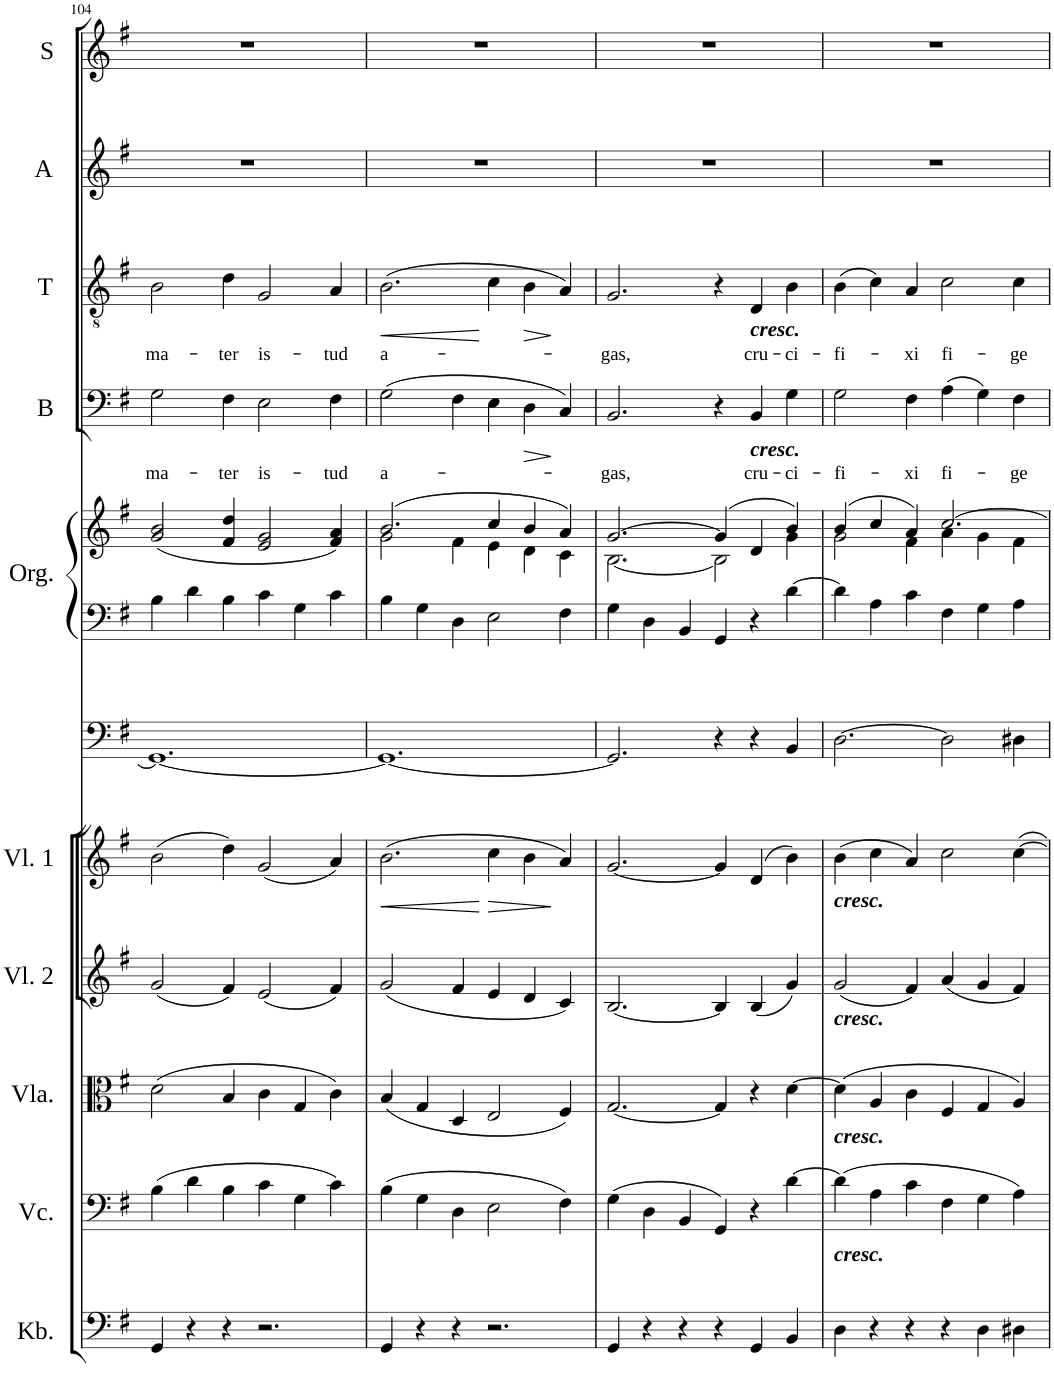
**kern	**kern	**kern	**kern	**kern	**dynam	**kern	**kern	**kern	**kern	**text	**dynam	**kern	**text	**dynam	**kern	**kern
*part11	*part10	*part9	*part8	*part7	*part7	*part6	*part5	*part5	*part4	*part4	*part4	*part3	*part3	*part3	*part2	*part1
*staff12	*staff11	*staff10	*staff9	*staff8	*staff8	*staff7	*staff6	*staff5	*staff4	*staff4	*staff4	*staff3	*staff3	*staff3	*staff2	*staff1
*I"Kontrabass	*I"Cello	*I"Viola	*I"Violine 2	*I"Violine 1	*	*	*I"Orgel	*	*I"Bass	*	*	*I"Tenor	*	*	*I"Alt	*I"Sopran
*I'Kb.	*	*I'Vla.	*I'Vl. 2	*I'Vl. 1	*	*	*I'Org.	*	*I'B	*	*	*I'T	*	*	*I'A	*I'S
!!LO:PB:g=z
*clefF4	*clefF4	*clefC3	*clefG2	*clefG2	*	*clefF4	*clefF4	*clefG2	*clefF4	*	*	*clefGv2	*	*	*clefG2	*clefG2
*Trd7c12	*	*	*	*	*	*	*	*	*	*	*	*	*	*	*	*
*k[f#]	*k[f#]	*k[f#]	*k[f#]	*k[f#]	*	*k[f#]	*k[f#]	*k[f#]	*k[f#]	*	*	*k[f#]	*	*	*k[f#]	*k[f#]
*M6/4	*M6/4	*M6/4	*M6/4	*M6/4	*	*M6/4	*M6/4	*M6/4	*M6/4	*	*	*M6/4	*	*	*M6/4	*M6/4
=104	=104	=104	=104	=104	=104	=104	=104	=104	=104	=104	=104	=104	=104	=104	=104	=104
!	!	!	!	!	!	!	!	!	!	!LO:LY:b	!	!	!LO:LY:b	!	!	!
4GG/	(4B\	(2d\	(2g/	(2b\	.	1.GG_	4B\	(2g/ 2b/	2G\	ma-	.	2B\	ma-	.	1.r	1.r
4r	4d\	.	.	.	.	.	4d\	.	.	.	.	.	.	.	.	.
!	!	!	!	!	!	!	!	!	!	!LO:LY:b	!	!	!LO:LY:b	!	!	!
4r	4B\	4B/	4f#/)	4dd\)	.	.	4B\	4f#/ 4dd/	4F#\	-ter	.	4d\	-ter	.	.	.
!	!	!	!	!	!	!	!	!	!	!LO:LY:b	!	!	!LO:LY:b	!	!	!
2.r	4c\	4c\	(2e/	(2g/	.	.	4c\	2e/ 2g/	2E\	is-	.	2G/	is-	.	.	.
.	4G\	4G/	.	.	.	.	4G\	.	.	.	.	.	.	.	.	.
!	!	!	!	!	!	!	!	!	!	!LO:LY:b	!	!	!LO:LY:b	!	!	!
.	4c\)	4c\)	4f#/)	4a/)	.	.	4c\	4f#/ 4a/)	4F#\	-tud	.	4A/	-tud	.	.	.
=105	=105	=105	=105	=105	=105	=105	=105	=105	=105	=105	=105	=105	=105	=105	=105	=105
!	!	!	!	!	!LO:HP:b	!	!	!	!	!LO:LY:b	!	!	!LO:LY:b	!LO:HP:b	!	!
*	*	*	*	*	*	*	*	*^	*	*	*	*	*	*	*	*
4GG/	(4B\	(4B/	(2g/	(2.b\	<	1.GG_	4B\	(2.b/	2g\	(2G\	a-	.	(2.B\	a-	<	1.r	1.r
4r	4G\	4G/	.	.	.	.	4G\	.	.	.	.	.	.	.	.	.	.
4r	4D\	4D/	4f#/	.	.	.	4D\	.	4f#\	4F#\	.	.	.	.	.	.	.
!	!	!	!	!	!LO:HP:n=1:b	!	!	!	!	!	!	!	!	!	!	!	!
2.r	2E\	2E/	4e/	4cc\	[ >	.	2E\	4cc/	4e\	4E\	.	.	4c\	.	[	.	.
!	!	!	!	!	!	!	!	!	!	!	!	!LO:HP:b	!	!	!LO:HP:b	!	!
.	.	.	4d/	4b\	.	.	.	4b/	4d\	4D\	.	>	4B\	.	>	.	.
.	4F#\)	4F#/)	4c/)	4a/)	]	.	4F#\	4a/)	4c\	4C/)	.	]	4A/)	.	]	.	.
=106	=106	=106	=106	=106	=106	=106	=106	=106	=106	=106	=106	=106	=106	=106	=106	=106	=106
!	!	!	!	!	!	!	!	!	!	!	!LO:LY:b	!	!	!LO:LY:b	!	!	!
4GG/	(4G\	[2.G/	[2.B/	[2.g/	.	2.GG/]	4G\	[2.g/	[2.B\	2.BB/	-gas,	.	2.G/	-gas,	.	1.r	1.r
4r	4D\	.	.	.	.	.	4D\	.	.	.	.	.	.	.	.	.	.
4r	4BB/	.	.	.	.	.	4BB/	.	.	.	.	.	.	.	.	.	.
4r	4GG/)	4G/]	4B/]	4g/]	.	4r	4GG/	(4g/]	2B\]	4r	.	.	4r	.	.	.	.
!	!	!	!	!	!	!	!	!	!	!	!	!	!LO:TX:b:Bi:t=cresc.	!	!	!	!
!	!	!	!	!	!	!	!	!	!	!LO:TX:b:Bi:t=cresc.	!	!	!	!	!	!	!
!	!	!	!	!	!	!	!	!	!	!	!LO:LY:b	!	!	!LO:LY:b	!	!	!
4GG/	4r	4r	(4B/	(4d/	.	4r	4r	4d/	.	4BB/	cru-	.	4D/	cru-	.	.	.
!	!	!	!	!	!	!	!	!	!	!	!LO:LY:b	!	!	!LO:LY:b	!	!	!
4BB/	[4d\	[4d\	4g/)	4b\)	.	4BB/	[4d\	4b/)	4g\	4G\	-ci-	.	4B\	-ci-	.	.	.
=107	=107	=107	=107	=107	=107	=107	=107	=107	=107	=107	=107	=107	=107	=107	=107	=107	=107
!	!	!	!	!LO:TX:b:Bi:t=cresc.	!	!	!	!	!	!	!	!	!	!	!	!	!
!	!	!	!LO:TX:b:Bi:t=cresc.	!	!	!	!	!	!	!	!	!	!	!	!	!	!
!	!	!LO:TX:b:Bi:t=cresc.	!	!	!	!	!	!	!	!	!	!	!	!	!	!	!
!	!LO:TX:b:Bi:t=cresc.	!	!	!	!	!	!	!	!	!	!	!	!	!	!	!	!
!	!	!	!	!	!	!	!	!	!	!	!LO:LY:b	!	!	!LO:LY:b	!	!	!
4D\	(4d\]	(4d\]	(2g/	(4b\	.	[2.D\	4d\]	(4b/	2g\	2G\	-fi-	.	(4B\	-fi-	.	1.r	1.r
4r	4A\	4A/	.	4cc\	.	.	4A\	4cc/	.	.	.	.	4c\)	.	.	.	.
!	!	!	!	!	!	!	!	!	!	!	!LO:LY:b	!	!	!LO:LY:b	!	!	!
4r	4c\	4c\	4f#/)	4a/)	.	.	4c\	4a/)	4f#\	4F#\	-xi	.	4A/	-xi	.	.	.
!	!	!	!	!	!	!	!	!	!	!	!LO:LY:b	!	!	!LO:LY:b	!	!	!
4r	4F#\	4F#/	(4a/	2cc\	.	2D\]	4F#\	[2.cc/	4a\	(4A\	fi-	.	2c\	fi-	.	.	.
4D\	4G\	4G/	4g/	.	.	.	4G\	.	4g\	4G\)	.	.	.	.	.	.	.
!	!	!	!	!	!	!	!	!	!	!	!LO:LY:b	!	!	!LO:LY:b	!	!	!
4D#X\	4A\)	4A/)	4f#/)	[4cc\	.	4D#X\	4A\	.	4f#\	4F#\	-ge	.	4c\	-ge	.	.	.
*	*	*	*	*	*	*	*	*v	*v	*	*	*	*	*	*	*	*
=	=	=	=	=	=	=	=	=	=	=	=	=	=	=	=	=
*-	*-	*-	*-	*-	*-	*-	*-	*-	*-	*-	*-	*-	*-	*-	*-	*-
